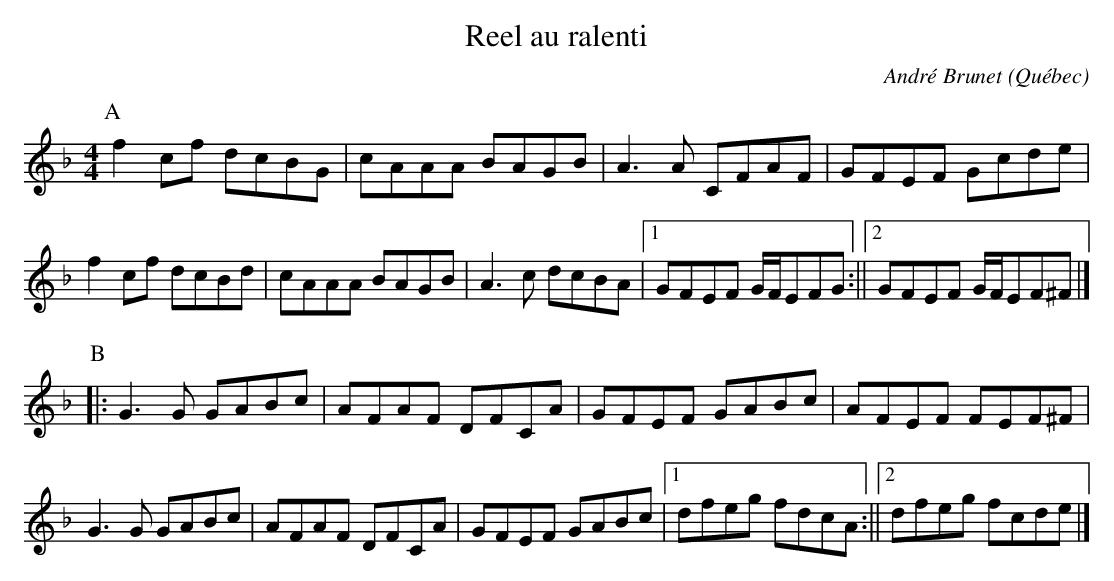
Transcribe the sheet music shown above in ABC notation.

X:1
T:Reel au ralenti
C:André Brunet
O:Québec
M:4/4
L:1/8
K:Fmaj
P:A
f2cf dcBG | cAAA BAGB | A3A CFAF | GFEF Gcde |
f2cf dcBd | cAAA BAGB | A3c dcBA |1 GFEF G/F/EFG :||2 GFEF G/F/EF^F |]
P:B
|: G3G GABc | AFAF DFCA | GFEF GABc | AFEF FEF^F |
G3G GABc | AFAF DFCA | GFEF GABc |1 dfeg fdcA :||2 dfeg fcde |]
